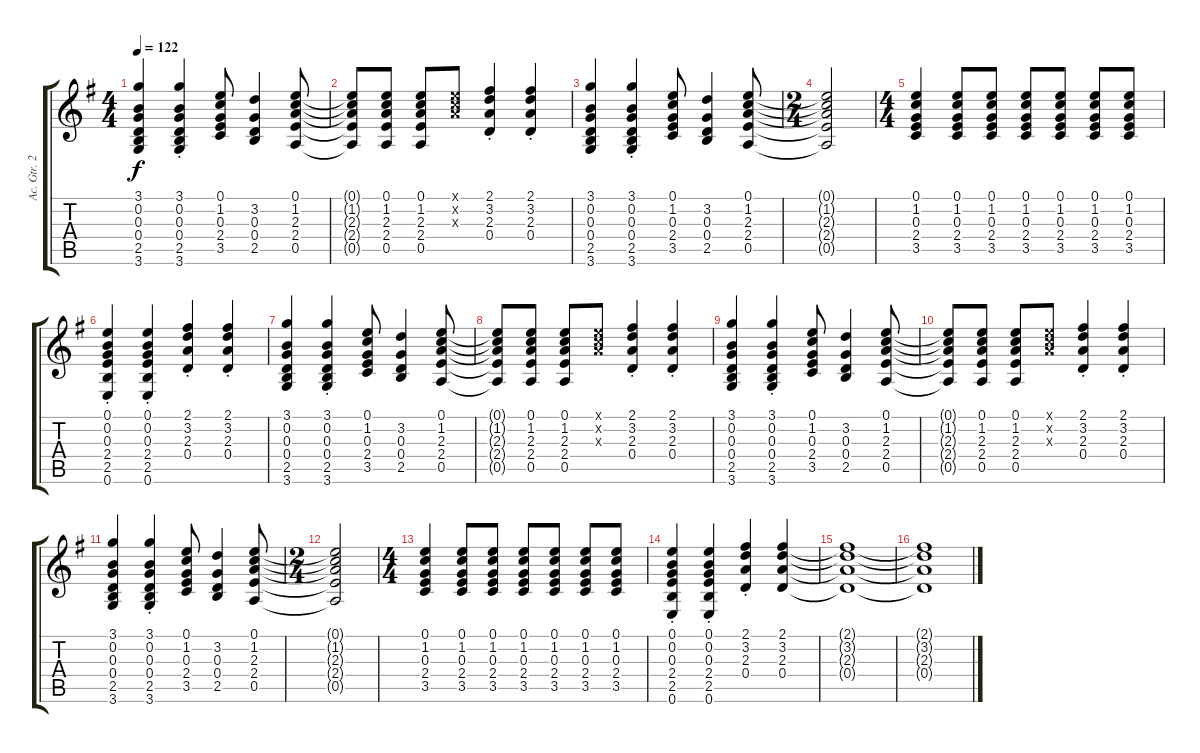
\track ("Ac. Gtr. 2" "Ac. Gtr. 2") {instrument acousticguitarnylon}
\staff {score tabs}
\tuning (E4 B3 G3 D3 A2 E2) {hide}
\ts (4 4)
\tempo 122
\clef g2
\ks g
(3.1 0.2 0.3 0.4 2.5 3.6).4{dy f} (3.1{st} 0.2{st} 0.3{st} 0.4{st} 2.5{st} 3.6{st}).4 (0.1 1.2 0.3 2.4 3.5).8 (3.2 0.3 0.4 2.5).4 (0.1 1.2 2.3 2.4 0.5).8 |
(0.1{t} 1.2{t} 2.3{t} 2.4{t} 0.5{t}).8 (0.1 1.2 2.3 2.4 0.5).8 (0.1 1.2 2.3 2.4 0.5).8 (0.1{x} 1.2{x} 2.3{x}).8 (2.1{st} 3.2{st} 2.3{st} 0.4{st}).4 (2.1{st} 3.2{st} 2.3{st} 0.4{st}).4 |
(3.1 0.2 0.3 0.4 2.5 3.6).4 (3.1{st} 0.2{st} 0.3{st} 0.4{st} 2.5{st} 3.6{st}).4 (0.1 1.2 0.3 2.4 3.5).8 (3.2 0.3 0.4 2.5).4 (0.1 1.2 2.3 2.4 0.5).8 |
\ts (2 4)
(0.1{t} 1.2{t} 2.3{t} 2.4{t} 0.5{t}).2 |
\ts (4 4)
(0.1 1.2 0.3 2.4 3.5).4 (0.1 1.2 0.3 2.4 3.5).8 (0.1 1.2 0.3 2.4 3.5).8 (0.1 1.2 0.3 2.4 3.5).8 (0.1 1.2 0.3 2.4 3.5).8 (0.1 1.2 0.3 2.4 3.5).8 (0.1 1.2 0.3 2.4 3.5).8 |
(0.1{st} 0.2{st} 0.3{st} 2.4{st} 2.5{st} 0.6{st}).4 (0.1{st} 0.2{st} 0.3{st} 2.4{st} 2.5{st} 0.6{st}).4 (2.1{st} 3.2{st} 2.3{st} 0.4{st}).4 (2.1{st} 3.2{st} 2.3{st} 0.4{st}).4 |
(3.1 0.2 0.3 0.4 2.5 3.6).4 (3.1{st} 0.2{st} 0.3{st} 0.4{st} 2.5{st} 3.6{st}).4 (0.1 1.2 0.3 2.4 3.5).8 (3.2 0.3 0.4 2.5).4 (0.1 1.2 2.3 2.4 0.5).8 |
(0.1{t} 1.2{t} 2.3{t} 2.4{t} 0.5{t}).8 (0.1 1.2 2.3 2.4 0.5).8 (0.1 1.2 2.3 2.4 0.5).8 (0.1{x} 1.2{x} 2.3{x}).8 (2.1{st} 3.2{st} 2.3{st} 0.4{st}).4 (2.1{st} 3.2{st} 2.3{st} 0.4{st}).4 |
(3.1 0.2 0.3 0.4 2.5 3.6).4 (3.1{st} 0.2{st} 0.3{st} 0.4{st} 2.5{st} 3.6{st}).4 (0.1 1.2 0.3 2.4 3.5).8 (3.2 0.3 0.4 2.5).4 (0.1 1.2 2.3 2.4 0.5).8 |
(0.1{t} 1.2{t} 2.3{t} 2.4{t} 0.5{t}).8 (0.1 1.2 2.3 2.4 0.5).8 (0.1 1.2 2.3 2.4 0.5).8 (0.1{x} 1.2{x} 2.3{x}).8 (2.1{st} 3.2{st} 2.3{st} 0.4{st}).4 (2.1{st} 3.2{st} 2.3{st} 0.4{st}).4 |
(3.1 0.2 0.3 0.4 2.5 3.6).4 (3.1{st} 0.2{st} 0.3{st} 0.4{st} 2.5{st} 3.6{st}).4 (0.1 1.2 0.3 2.4 3.5).8 (3.2 0.3 0.4 2.5).4 (0.1 1.2 2.3 2.4 0.5).8 |
\ts (2 4)
(0.1{t} 1.2{t} 2.3{t} 2.4{t} 0.5{t}).2 |
\ts (4 4)
(0.1 1.2 0.3 2.4 3.5).4 (0.1 1.2 0.3 2.4 3.5).8 (0.1 1.2 0.3 2.4 3.5).8 (0.1 1.2 0.3 2.4 3.5).8 (0.1 1.2 0.3 2.4 3.5).8 (0.1 1.2 0.3 2.4 3.5).8 (0.1 1.2 0.3 2.4 3.5).8 |
(0.1{st} 0.2{st} 0.3{st} 2.4{st} 2.5{st} 0.6{st}).4 (0.1{st} 0.2{st} 0.3{st} 2.4{st} 2.5{st} 0.6{st}).4 (2.1{st} 3.2{st} 2.3{st} 0.4{st}).4 (2.1 3.2 2.3 0.4).4 |
(2.1{t} 3.2{t} 2.3{t} 0.4{t}).1 |
(2.1{t} 3.2{t} 2.3{t} 0.4{t}).1
